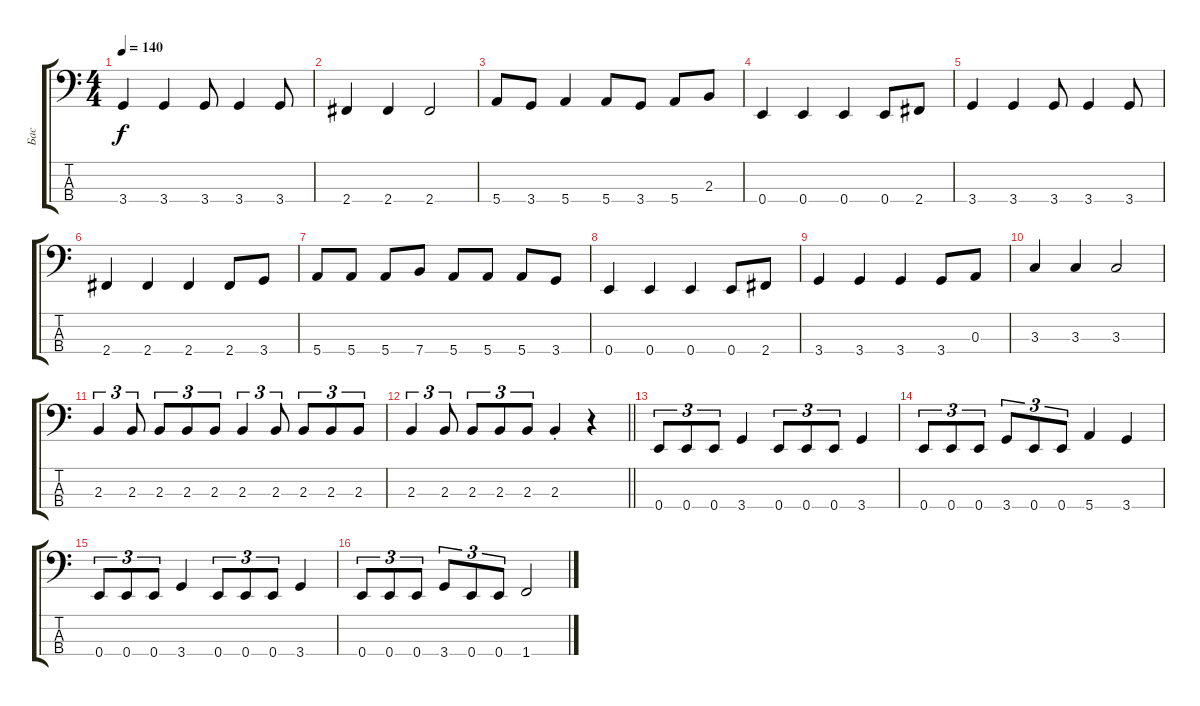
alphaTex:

\track ("Бас" "Бас") {instrument electricbassfinger}
\staff {score tabs}
\tuning (G2 D2 A1 E1) {hide}
\ts (4 4)
\tempo 140
\clef f4
\ks c
3.4.4{dy f} 3.4.4 3.4.8 3.4.4 3.4.8 |
2.4.4 2.4.4 2.4.2 |
5.4.8 3.4.8 5.4.4 5.4.8 3.4.8 5.4.8 2.3.8 |
0.4.4 0.4.4 0.4.4 0.4.8 2.4.8 |
3.4.4 3.4.4 3.4.8 3.4.4 3.4.8 |
2.4.4 2.4.4 2.4.4 2.4.8 3.4.8 |
5.4.8 5.4.8 5.4.8 7.4.8 5.4.8 5.4.8 5.4.8 3.4.8 |
0.4.4 0.4.4 0.4.4 0.4.8 2.4.8 |
3.4.4 3.4.4 3.4.4 3.4.8 0.3.8 |
3.3.4 3.3.4 3.3.2 |
2.3.4{tu (3 2)} 2.3.8{tu (3 2)} 2.3.8{tu (3 2)} 2.3.8{tu (3 2)} 2.3.8{tu (3 2)} 2.3.4{tu (3 2)} 2.3.8{tu (3 2)} 2.3.8{tu (3 2)} 2.3.8{tu (3 2)} 2.3.8{tu (3 2)} |
\barLineRight lightlight
2.3.4{tu (3 2)} 2.3.8{tu (3 2)} 2.3.8{tu (3 2)} 2.3.8{tu (3 2)} 2.3.8{tu (3 2)} 2.3{st}.4 r.4 |
0.4.8{tu (3 2)} 0.4.8{tu (3 2)} 0.4.8{tu (3 2)} 3.4.4 0.4.8{tu (3 2)} 0.4.8{tu (3 2)} 0.4.8{tu (3 2)} 3.4.4 |
0.4.8{tu (3 2)} 0.4.8{tu (3 2)} 0.4.8{tu (3 2)} 3.4.8{tu (3 2)} 0.4.8{tu (3 2)} 0.4.8{tu (3 2)} 5.4.4 3.4.4 |
0.4.8{tu (3 2)} 0.4.8{tu (3 2)} 0.4.8{tu (3 2)} 3.4.4 0.4.8{tu (3 2)} 0.4.8{tu (3 2)} 0.4.8{tu (3 2)} 3.4.4 |
0.4.8{tu (3 2)} 0.4.8{tu (3 2)} 0.4.8{tu (3 2)} 3.4.8{tu (3 2)} 0.4.8{tu (3 2)} 0.4.8{tu (3 2)} 1.4.2
